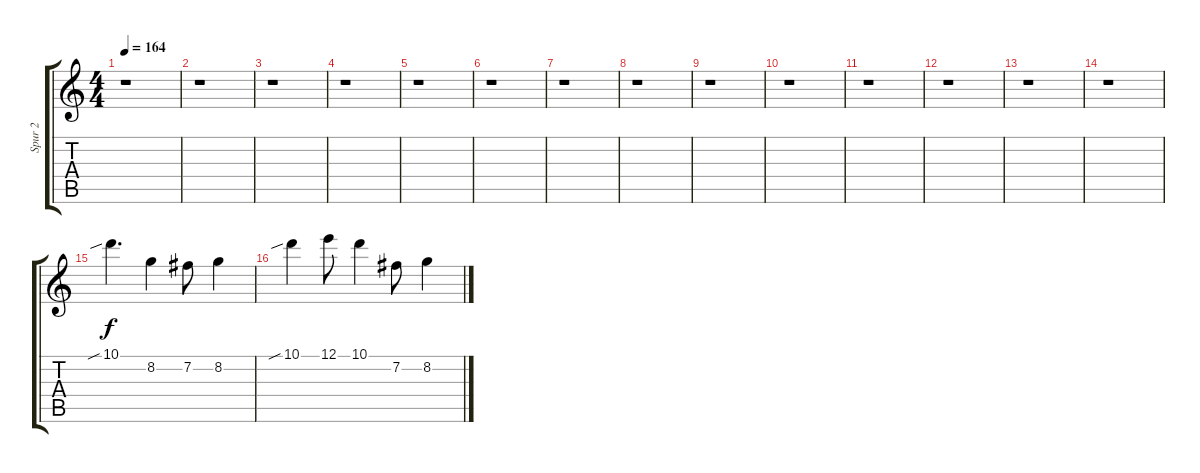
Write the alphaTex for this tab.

\track ("Spur 2" "Spur 2") {instrument overdrivenguitar}
\staff {score tabs}
\tuning (E4 B3 G3 D3 A2 E2) {hide}
\ts (4 4)
\tempo 164
\clef g2
\ks c
r.1{dy f} |
r.1 |
r.1 |
r.1 |
r.1 |
r.1 |
r.1 |
r.1 |
r.1 |
r.1 |
r.1 |
r.1 |
r.1 |
r.1 |
10.1{sib}.4{d} 8.2.4 7.2.8 8.2.4 |
10.1{sib}.4 12.1.8 10.1.4 7.2.8 8.2.4
